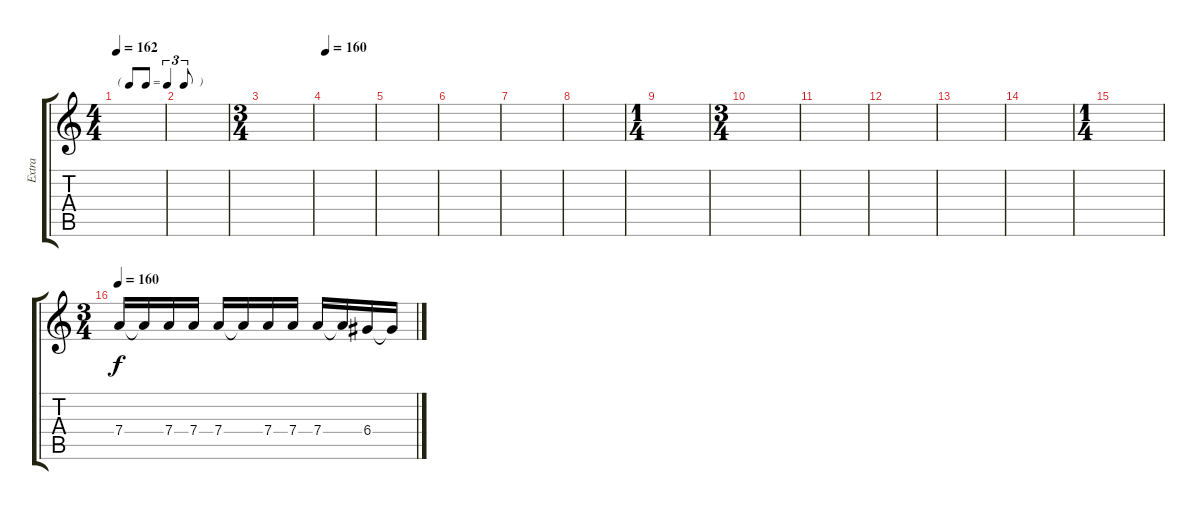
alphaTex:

\track ("Extra                    gtr6" "Extra     ") {instrument distortionguitar}
\staff {score tabs}
\tuning (E4 B3 G3 D3 A2 E2) {hide}
\ts (4 4)
\tf triplet8th
\tempo 162
\tempo 120
\tempo 162
\clef g2
\ks c
|
|
\ts (3 4)
|
\tempo 160
|
|
|
|
|
\ts (1 4)
|
\ts (3 4)
|
|
|
|
|
\ts (1 4)
|
\ts (3 4)
\tempo 160
7.4.16 7.4{t}.16 7.4.16 7.4.16 7.4.16 7.4{t}.16 7.4.16 7.4.16 7.4.16 7.4{t}.16 6.4.16 6.4{t}.16
